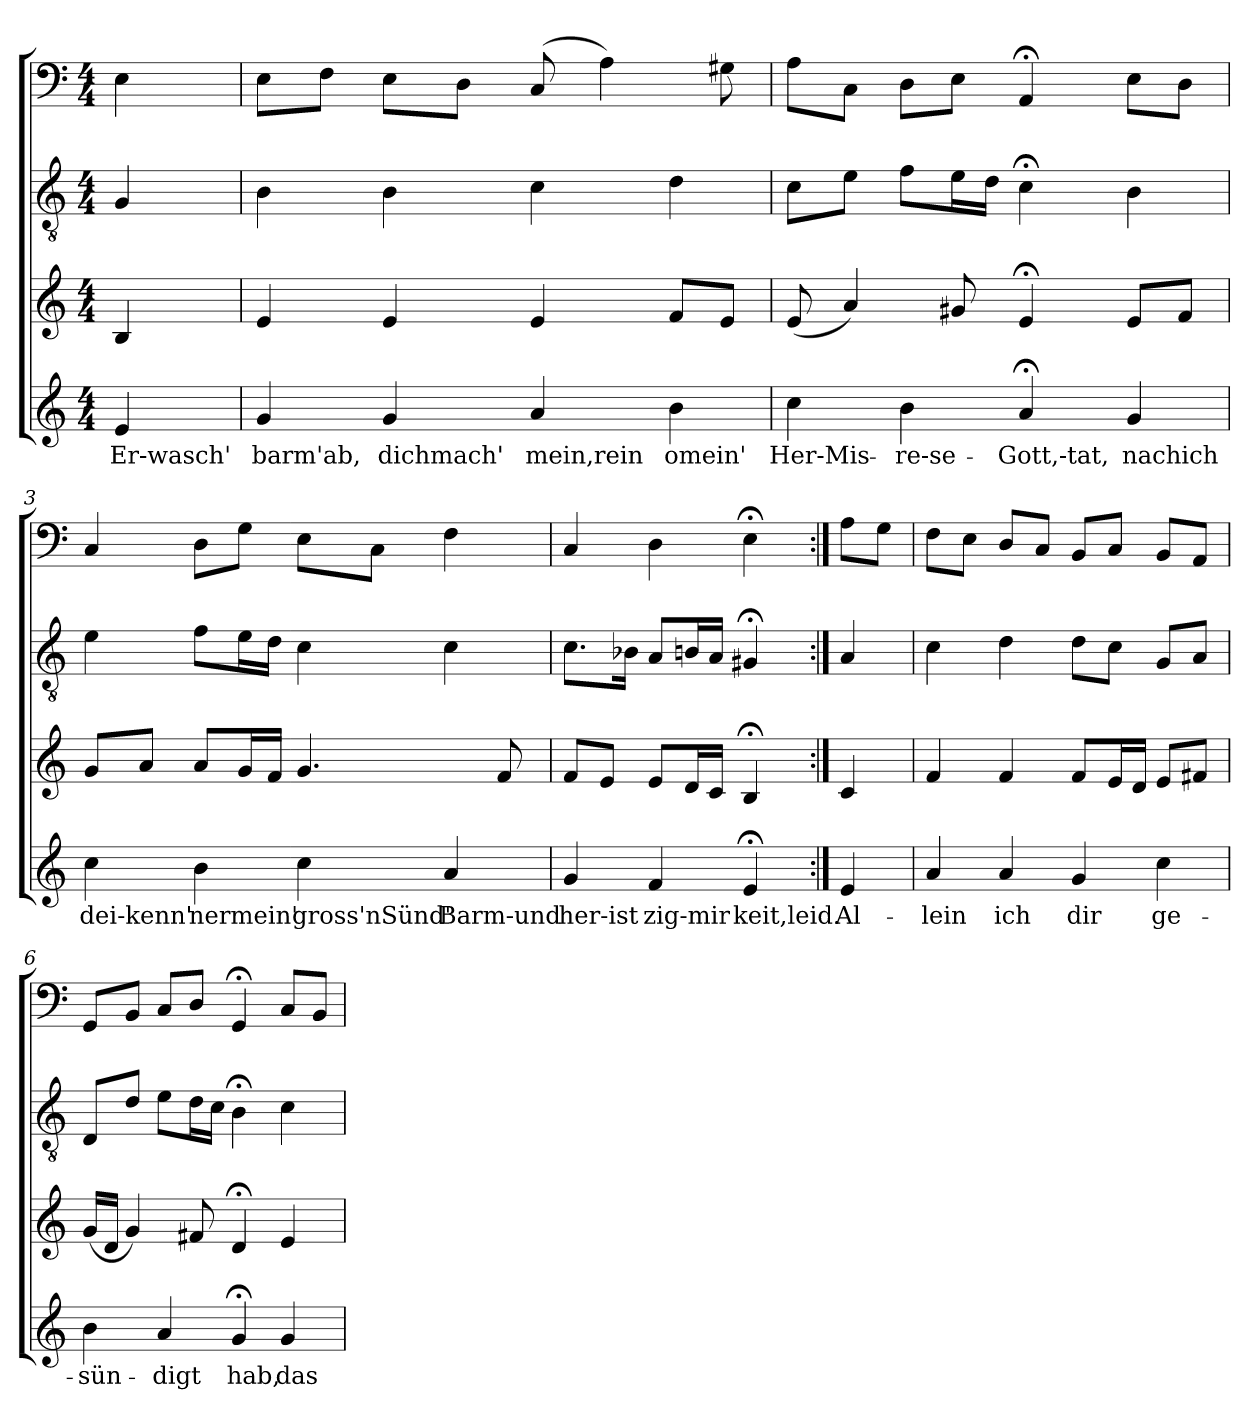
**kern	**text	**kern	**kern	**kern
*part4	*part4	*part3	*part2	*part1
*staff4	*staff4	*staff3	*staff2	*staff1
*clefG2	*	*clefG2	*clefGv2	*clefF4
*k[]	*	*k[]	*k[]	*k[]
*C:	*	*C:	*C:	*C:
*M4/4	*	*M4/4	*M4/4	*M4/4
=	=	=	=	=
4e/	Er-wasch'	4B/	4G/	4E\
=1	=1	=1	=1	=1
4g/	-barm'ab,	4e/	4B\	8E\L
.	.	.	.	8F\J
4g/	dichmach'	4e/	4B\	8E\L
.	.	.	.	8D\J
4a/	mein,rein	4e/	4c\	(8C/
.	.	.	.	4A\)
4b\	omein'	8f/L	4d\	.
.	.	8e/J	.	8G#X\
=2	=2	=2	=2	=2
4cc\	Her-Mis-	(8e/	8c\L	8A\L
.	.	4a/)	8e\J	8C\J
4b\	-re-se-	.	8f\L	8D\L
.	.	8g#X/	16e\L	8E\J
.	.	.	16d\JJ	.
4a;</	Gott,-tat,	4e;</	4c;<\	4AA;</
4g/	nachich	8e/L	4B\	8E\L
.	.	8f/J	.	8D\J
=3	=3	=3	=3	=3
4cc\	dei-kenn'	8g/L	4e\	4C/
.	.	8a/J	.	.
4b\	-nermein'	8a/L	8f\L	8D\L
.	.	16g/L	16e\L	8G\J
.	.	16f/JJ	16d\JJ	.
4cc\	gross'nSünd'	4.g/	4c\	8E\L
.	.	.	.	8C\J
4a/	Barm-und	.	4c\	4F\
.	.	8f/	.	.
=4	=4	=4	=4	=4
4g/	-her-ist	8f/L	8.c\L	4C/
.	.	8e/J	.	.
.	.	.	16B-X\Jk	.
4f/	-zig-mir	8e/L	8A/L	4D\
.	.	16d/L	16Bn/L	.
.	.	16c/JJ	16A/JJ	.
4e;</	-keit,leid.	4B;</	4G#X;</	4E;<\
=:|!	=:|!	=:|!	=:|!	=:|!
4e/	Al-	4c/	4A/	8A\L
.	.	.	.	8G\J
=5	=5	=5	=5	=5
4a/	-lein	4f/	4c\	8F\L
.	.	.	.	8E\J
4a/	ich	4f/	4d\	8D/L
.	.	.	.	8C/J
4g/	dir	8f/L	8d\L	8BB/L
.	.	16e/L	8c\J	8C/J
.	.	16d/JJ	.	.
4cc\	ge-	8e/L	8G/L	8BB/L
.	.	8f#X/J	8A/J	8AA/J
=6	=6	=6	=6	=6
4b\	-sün-	(16g/LL	8D/L	8GG/L
.	.	16d/JJ	.	.
.	.	4g/)	8d/J	8BB/J
4a/	-digt	.	8e\L	8C/L
.	.	8f#X/	16d\L	8D/J
.	.	.	16c\JJ	.
4g;</	hab,	4d;</	4B;<\	4GG;</
4g/	das	4e/	4c\	8C/L
.	.	.	.	8BB/J
=	=	=	=	=
*-	*-	*-	*-	*-
